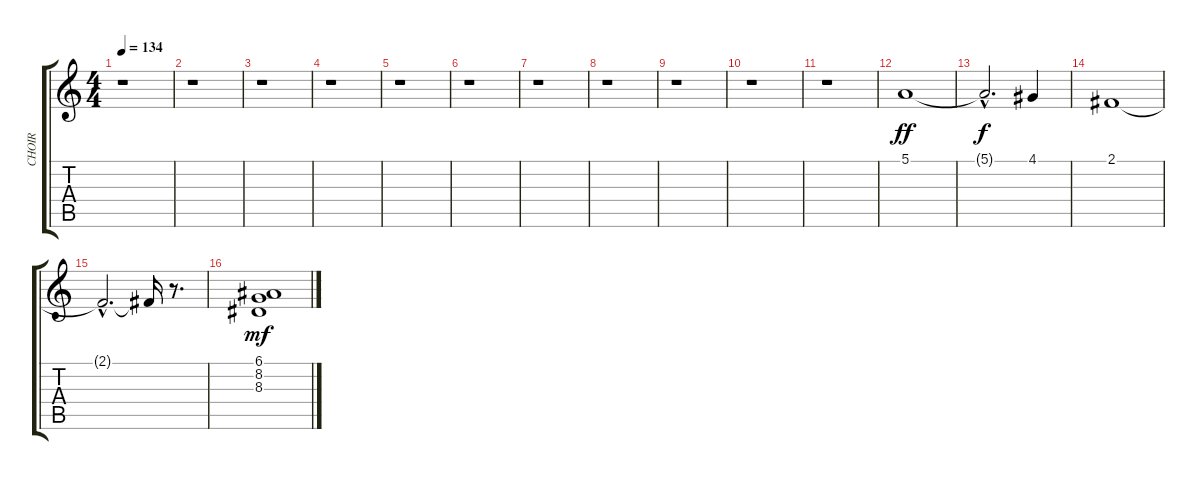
\track ("CHOIR" "CHOIR") {instrument choiraahs}
\staff {score tabs}
\tuning (E4 B3 G3 D3 A2 E2) {hide}
\ts (4 4)
\tempo 134
\clef g2
\ks c
r.1{dy ff} |
r.1 |
r.1 |
r.1 |
r.1 |
r.1 |
r.1 |
r.1 |
r.1 |
r.1 |
r.1 |
5.1.1 |
5.1{hac t}.2{d dy f} 4.1.4 |
2.1.1 |
2.1{hac t}.2{d} 2.1{t}.16 r.8{d} |
(6.1 8.2 8.3).1{dy mf}
